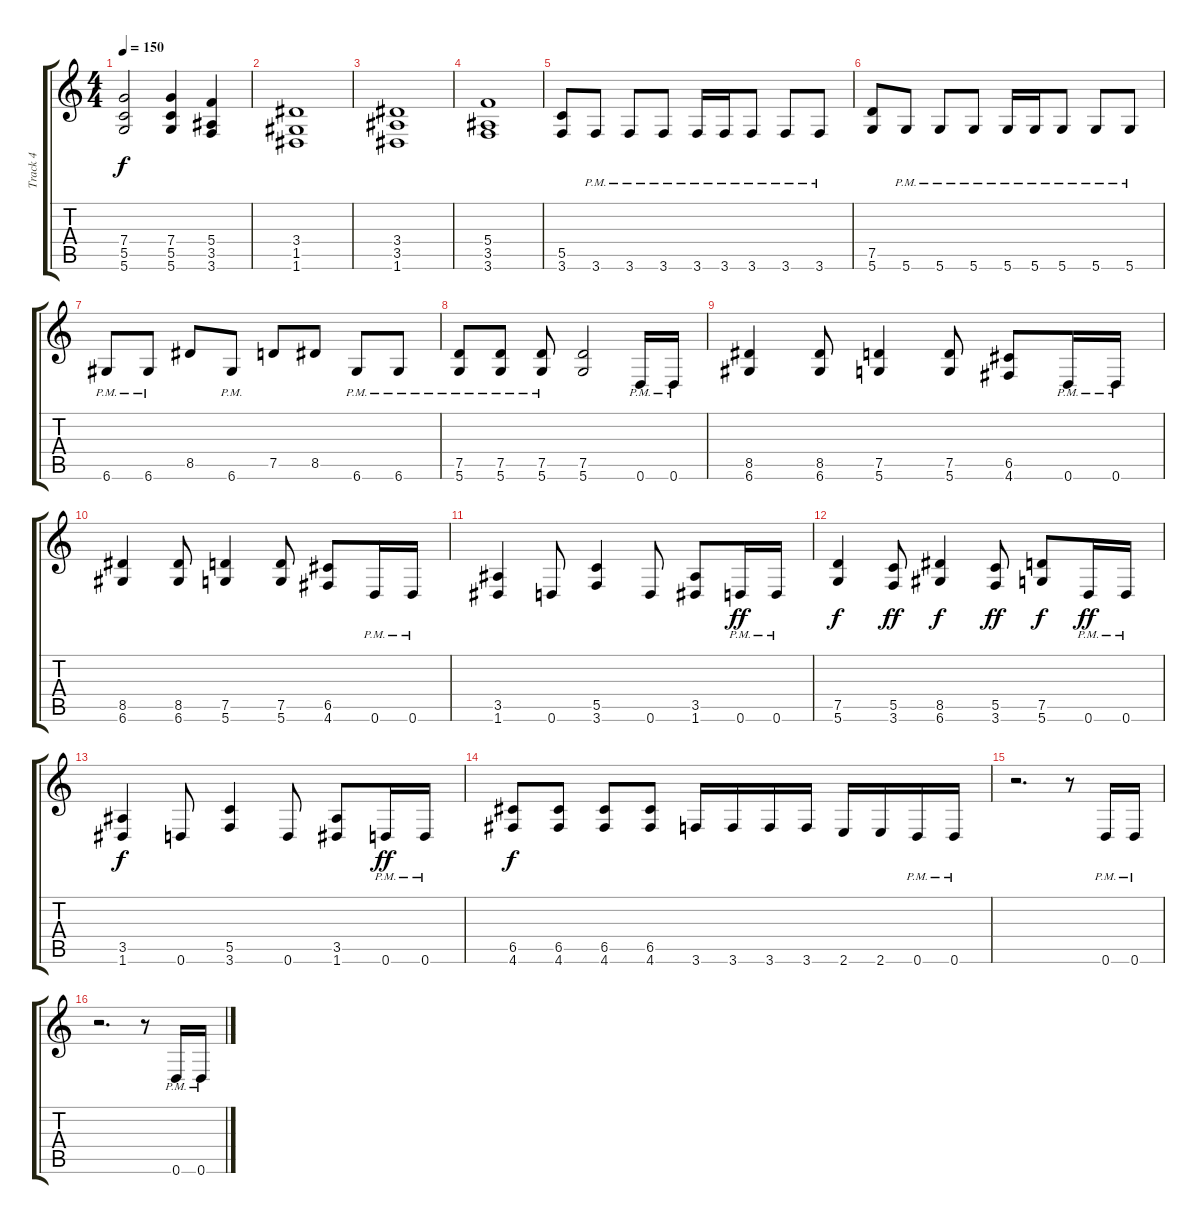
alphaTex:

\track ("Track 4" "Track 4") {instrument distortionguitar}
\staff {score tabs}
\tuning (D4 A3 F3 C3 G2 D2) {hide}
\ts (4 4)
\tempo 150
\clef g2
\ks c
(7.4 5.5 5.6).2{dy f} (7.4 5.5 5.6).4 (5.4 3.5 3.6).4 |
(3.4 1.5 1.6).1 |
(3.4 3.5 1.6).1 |
(5.4 3.5 3.6).1 |
(5.5 3.6).8 3.6{pm}.8 3.6{pm}.8 3.6{pm}.8 3.6{pm}.16 3.6{pm}.16 3.6{pm}.8 3.6{pm}.8 3.6{pm}.8 |
(7.5 5.6).8 5.6{pm}.8 5.6{pm}.8 5.6{pm}.8 5.6{pm}.16 5.6{pm}.16 5.6{pm}.8 5.6{pm}.8 5.6{pm}.8 |
6.6{pm}.8 6.6{pm}.8 8.5.8 6.6{pm}.8 7.5.8 8.5.8 6.6{pm}.8 6.6{pm}.8 |
(7.5{pm} 5.6{pm}).8 (7.5{pm} 5.6{pm}).8 (7.5{pm} 5.6{pm}).8 (7.5 5.6).2 0.6{pm}.16 0.6{pm}.16 |
(8.5 6.6).4 (8.5 6.6).8 (7.5 5.6).4 (7.5 5.6).8 (6.5 4.6).8 0.6{pm}.16 0.6{pm}.16 |
(8.5 6.6).4 (8.5 6.6).8 (7.5 5.6).4 (7.5 5.6).8 (6.5 4.6).8 0.6{pm}.16 0.6{pm}.16 |
(3.5 1.6).4 0.6.8 (5.5 3.6).4 0.6.8 (3.5 1.6).8 0.6{pm}.16{dy ff} 0.6{pm}.16 |
(7.5 5.6).4{dy f} (5.5 3.6).8{dy ff} (8.5 6.6).4{dy f} (5.5 3.6).8{dy ff} (7.5 5.6).8{dy f} 0.6{pm}.16{dy ff} 0.6{pm}.16 |
(3.5 1.6).4{dy f} 0.6.8 (5.5 3.6).4 0.6.8 (3.5 1.6).8 0.6{pm}.16{dy ff} 0.6{pm}.16 |
(6.5 4.6).8{dy f} (6.5 4.6).8 (6.5 4.6).8 (6.5 4.6).8 3.6.16 3.6.16 3.6.16 3.6.16 2.6.16 2.6.16 0.6{pm}.16 0.6{pm}.16 |
r.2{d} r.8 0.6{pm}.16 0.6{pm}.16 |
r.2{d} r.8 0.6{pm}.16 0.6{pm}.16
